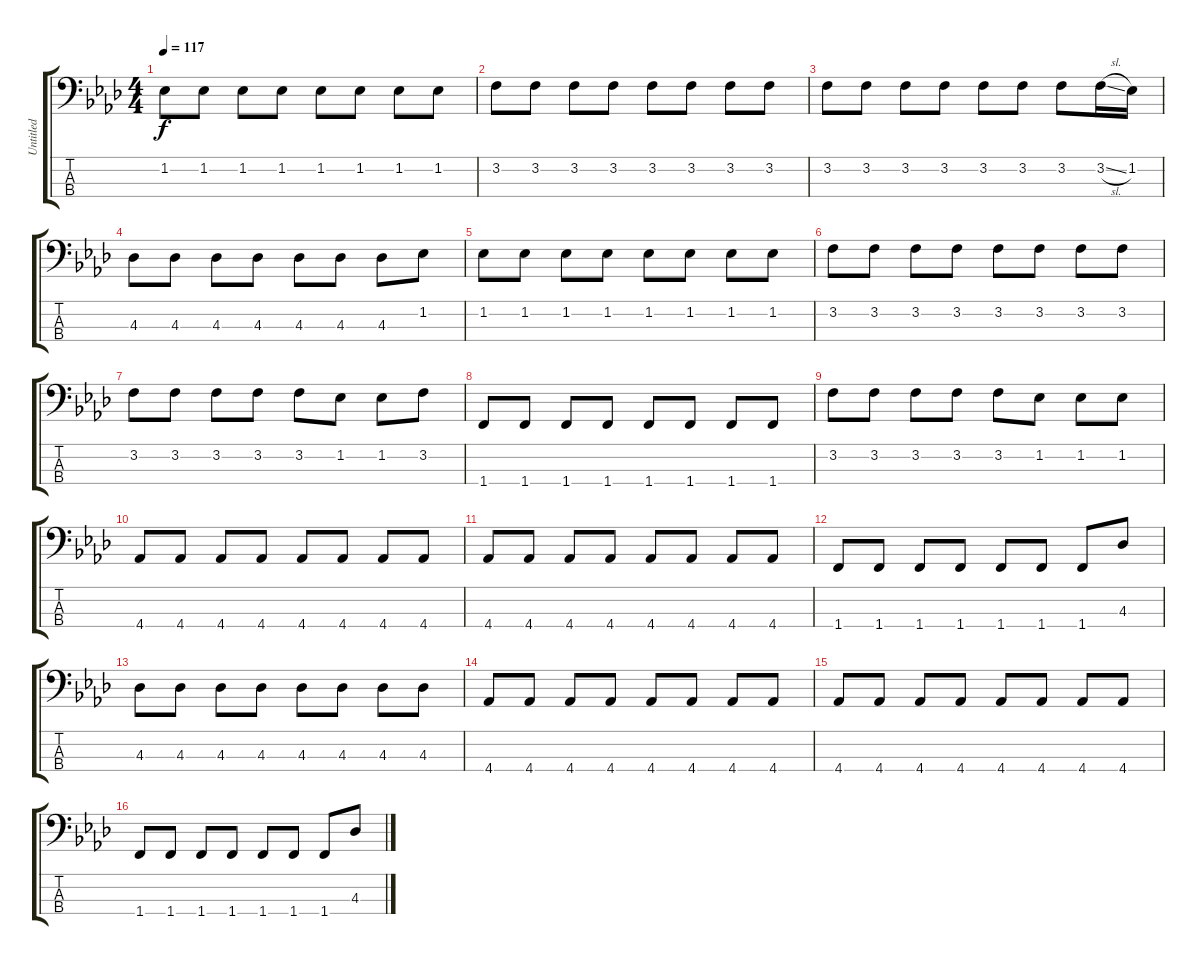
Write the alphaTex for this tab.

\track ("Untitled" "Untitled") {instrument electricbassfinger}
\staff {score tabs}
\tuning (G2 D2 A1 E1) {hide}
\ts (4 4)
\tempo 117
\clef f4
\ks ab
1.2.8{dy f} 1.2.8 1.2.8 1.2.8 1.2.8 1.2.8 1.2.8 1.2.8 |
3.2.8 3.2.8 3.2.8 3.2.8 3.2.8 3.2.8 3.2.8 3.2.8 |
3.2.8 3.2.8 3.2.8 3.2.8 3.2.8 3.2.8 3.2.8 3.2{sl}.16 1.2.16 |
4.3.8 4.3.8 4.3.8 4.3.8 4.3.8 4.3.8 4.3.8 1.2.8 |
1.2.8 1.2.8 1.2.8 1.2.8 1.2.8 1.2.8 1.2.8 1.2.8 |
3.2.8 3.2.8 3.2.8 3.2.8 3.2.8 3.2.8 3.2.8 3.2.8 |
3.2.8 3.2.8 3.2.8 3.2.8 3.2.8 1.2.8 1.2.8 3.2.8 |
1.4.8 1.4.8 1.4.8 1.4.8 1.4.8 1.4.8 1.4.8 1.4.8 |
3.2.8 3.2.8 3.2.8 3.2.8 3.2.8 1.2.8 1.2.8 1.2.8 |
4.4.8 4.4.8 4.4.8 4.4.8 4.4.8 4.4.8 4.4.8 4.4.8 |
4.4.8 4.4.8 4.4.8 4.4.8 4.4.8 4.4.8 4.4.8 4.4.8 |
1.4.8 1.4.8 1.4.8 1.4.8 1.4.8 1.4.8 1.4.8 4.3.8 |
4.3.8 4.3.8 4.3.8 4.3.8 4.3.8 4.3.8 4.3.8 4.3.8 |
4.4.8 4.4.8 4.4.8 4.4.8 4.4.8 4.4.8 4.4.8 4.4.8 |
4.4.8 4.4.8 4.4.8 4.4.8 4.4.8 4.4.8 4.4.8 4.4.8 |
1.4.8 1.4.8 1.4.8 1.4.8 1.4.8 1.4.8 1.4.8 4.3.8
